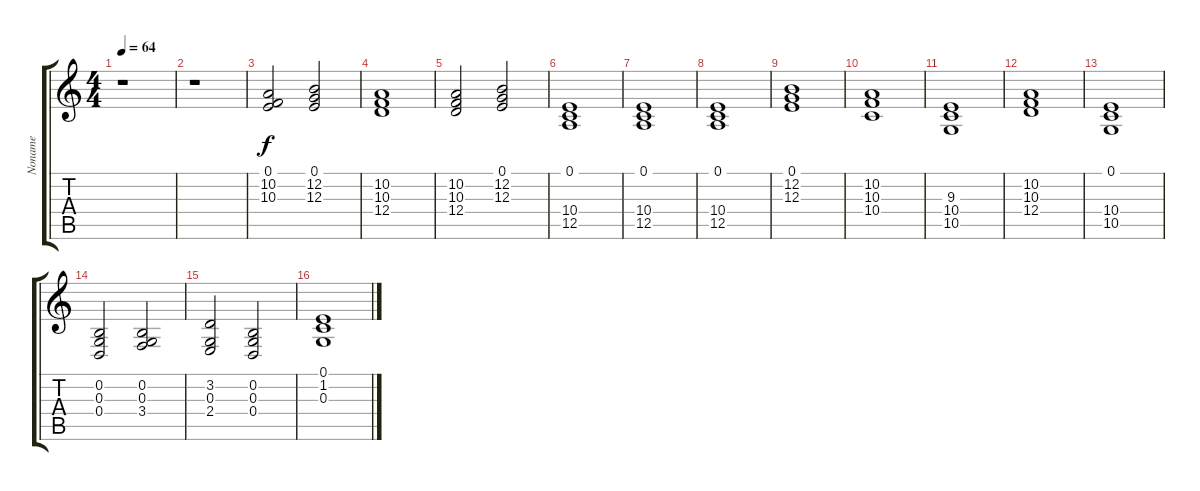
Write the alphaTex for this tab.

\track ("Noname" "Noname") {instrument stringensemble1}
\staff {score tabs}
\tuning (E4 B3 G3 D3 A2 E2) {hide}
\ts (4 4)
\tempo 64
\clef g2
\ks c
r.1{dy f instrument stringensemble1} |
r.1 |
(0.1 10.2 10.3).2{instrument synthstrings2} (0.1 12.2 12.3).2 |
(10.2 10.3 12.4).1{instrument synthstrings2} |
(10.2 10.3 12.4).2{instrument synthstrings2} (0.1 12.2 12.3).2 |
(0.1 10.4 12.5).1{volume 14 instrument synthstrings2} |
(0.1 10.4 12.5).1{volume 14 instrument synthstrings2} |
(0.1 10.4 12.5).1{volume 14 instrument synthstrings2} |
(0.1 12.2 12.3).1 |
(10.2 10.3 10.4).1{instrument synthstrings2} |
(9.3 10.4 10.5).1{instrument synthstrings2} |
(10.2 10.3 12.4).1{instrument synthstrings2} |
(0.1 10.4 10.5).1{instrument synthstrings2} |
(0.2 0.3 0.4).2{instrument synthstrings2} (0.2 0.3 3.4).2 |
(3.2 0.3 2.4).2{instrument synthstrings2} (0.2 0.3 0.4).2 |
(0.1 1.2 0.3).1{instrument synthstrings2}
